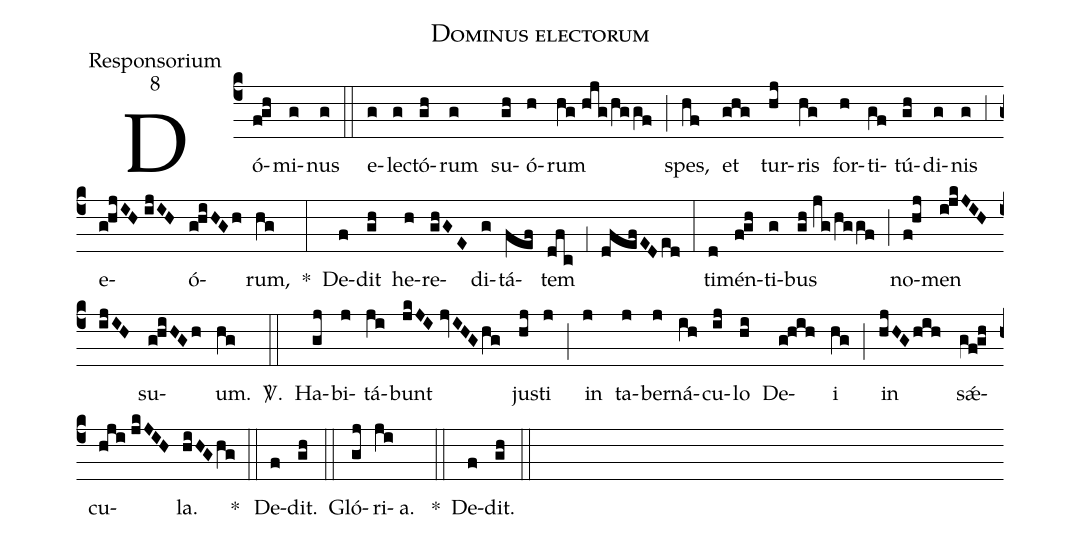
name:Dominus electorum;
office-part:Responsorium;
mode:8;
%%
(c4) Dó(f!gh)mi(g)nus(g) (::) e(g)le(g)ctó(gh)rum(g) su(gh)ó(h)rum(hg//hjg/hggf) (;) spes,(hf) et(ghg) tur(hj)ris(hg) for(h)ti(gf)tú(gh)di(g)nis(g) (;3) e(g!hjIH//ijIH)ó(g!hiHGh)rum,(hg) *(:) De(f)dit(gh) he(h)re(ghGE)di(g)tá(fef)tem(dfc) (;1) (dfefEDed) (:) ti(d)mén(f!gh)ti(g)bus(gh//jg/hggf) (;) no(f!hj)men(i!jkJIH/ijIH) su(g!hiHGh)um.(hg) <sp>V/</sp>.(::) Ha(gj)bi(j)tá(ji)bunt(jkJI//jvIHG/hg) ju(hj)sti(j) (;) in(j) ta(j)ber(j)ná(ih)cu(ij)lo(hi) De(g!hih)i(hg) (;) in(hjHG/hih) s<sp>'ae</sp>(gf!gh)cu(hji//jkJIH)la.(hiHGhg) *(::) De(f)dit.(gh) (::) Gló(gj)ri(ji)a.() *(::) De(f)dit.(gh) (::)
